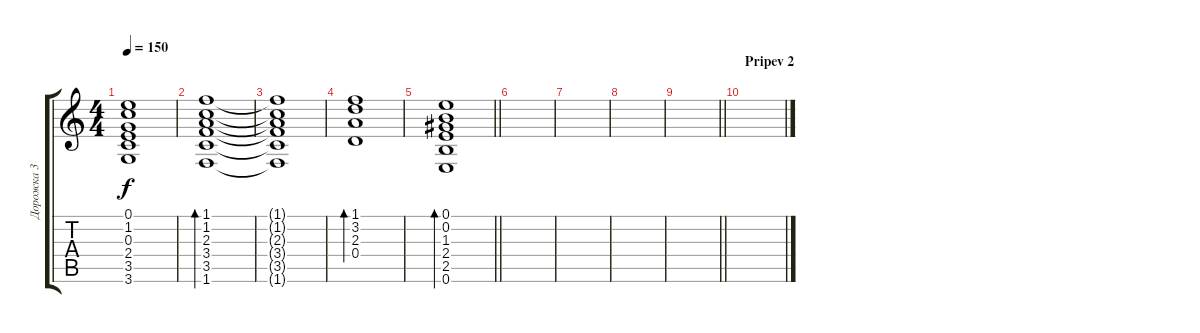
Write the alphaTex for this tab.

\track ("Дорожка 3" "Дорожка 3") {instrument acousticguitarsteel}
\staff {score tabs}
\tuning (E4 B3 G3 D3 A2 E2) {hide}
\ts (4 4)
\tempo 150
\clef g2
\ks c
(0.1{t} 1.2{t} 0.3{t} 2.4{t} 3.5{t} 3.6{t}).1{dy f} |
(1.1 1.2 2.3 3.4 3.5 1.6).1{bd 60} |
(1.1{t} 1.2{t} 2.3{t} 3.4{t} 3.5{t} 1.6{t}).1 |
(1.1 3.2 2.3 0.4).1{bd 60} |
\barLineRight lightlight
(0.1 0.2 1.3 2.4 2.5 0.6).1{bd 60} |
|
|
|
\barLineRight lightlight
|
\section ("" "Pripev 2")
